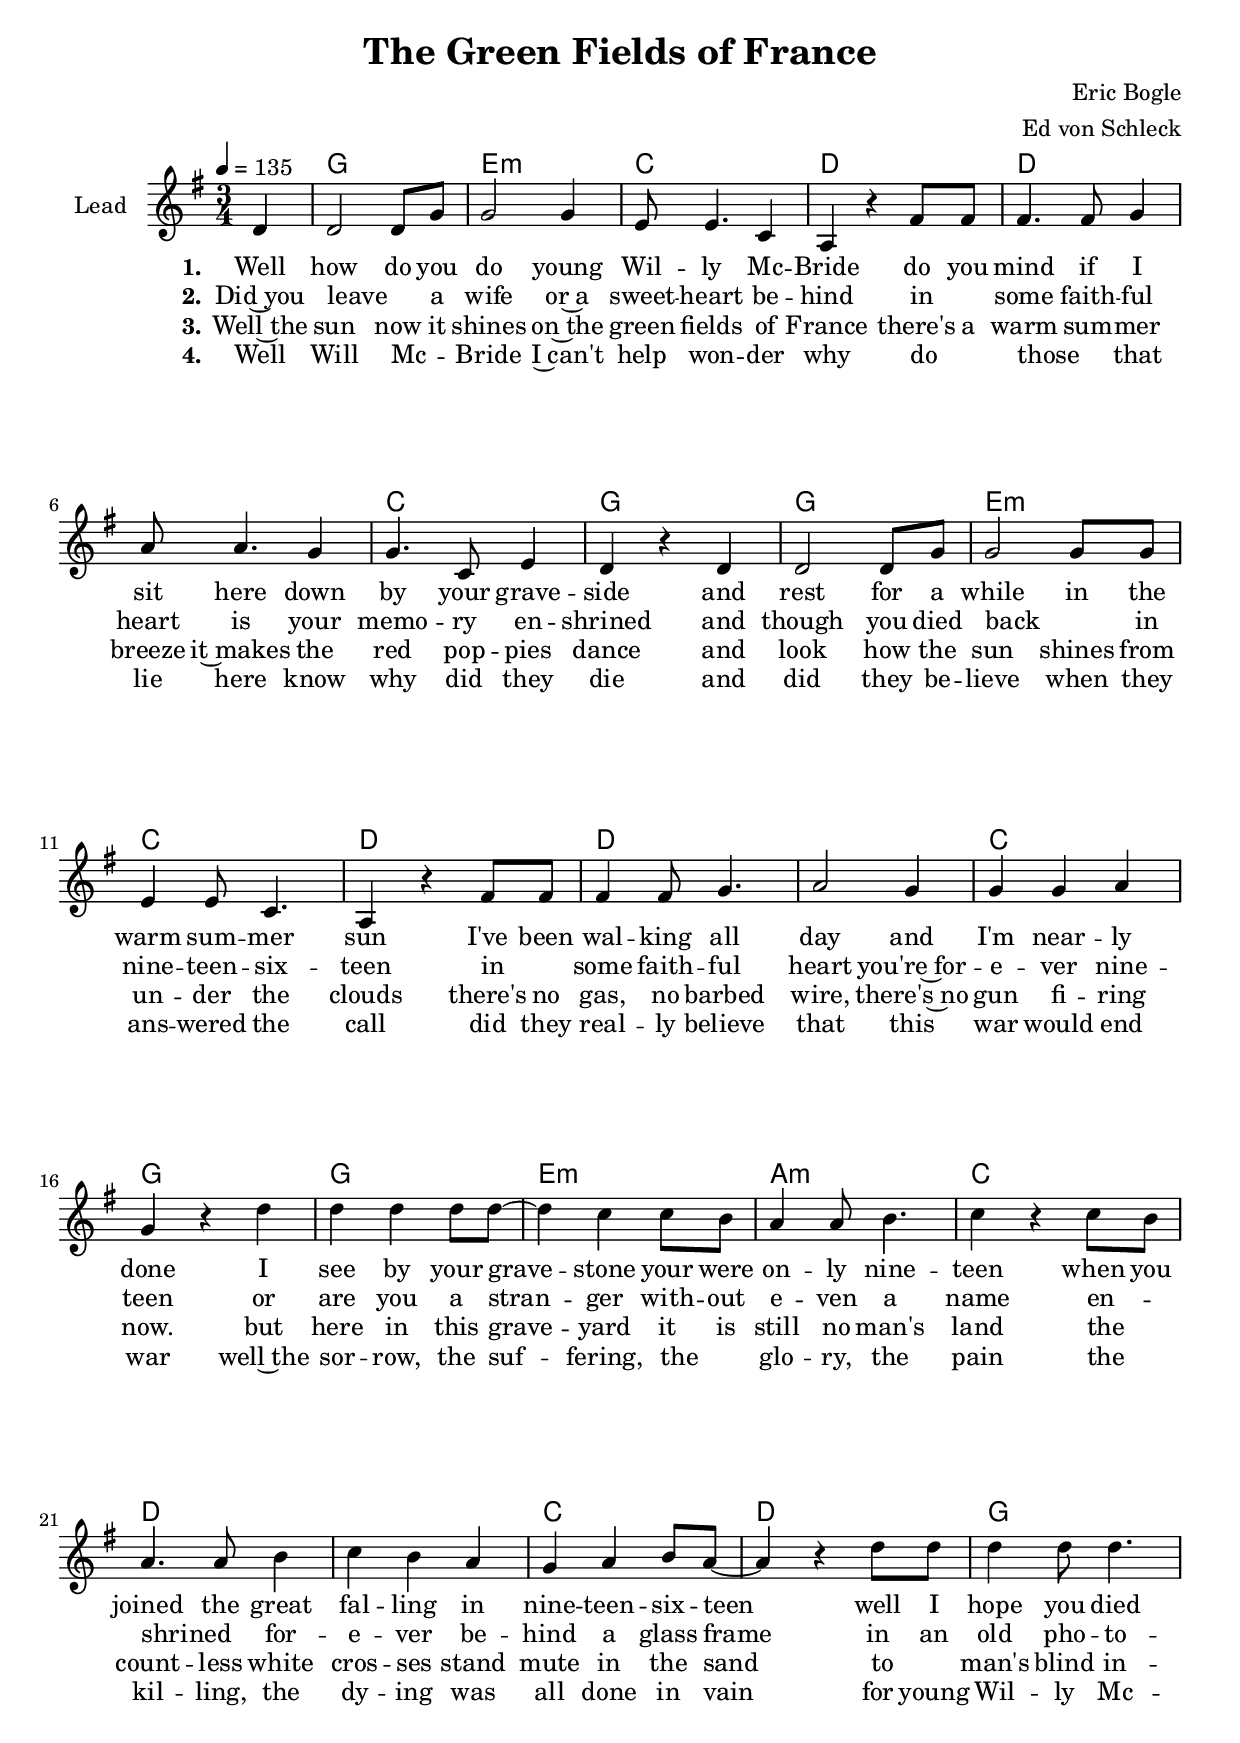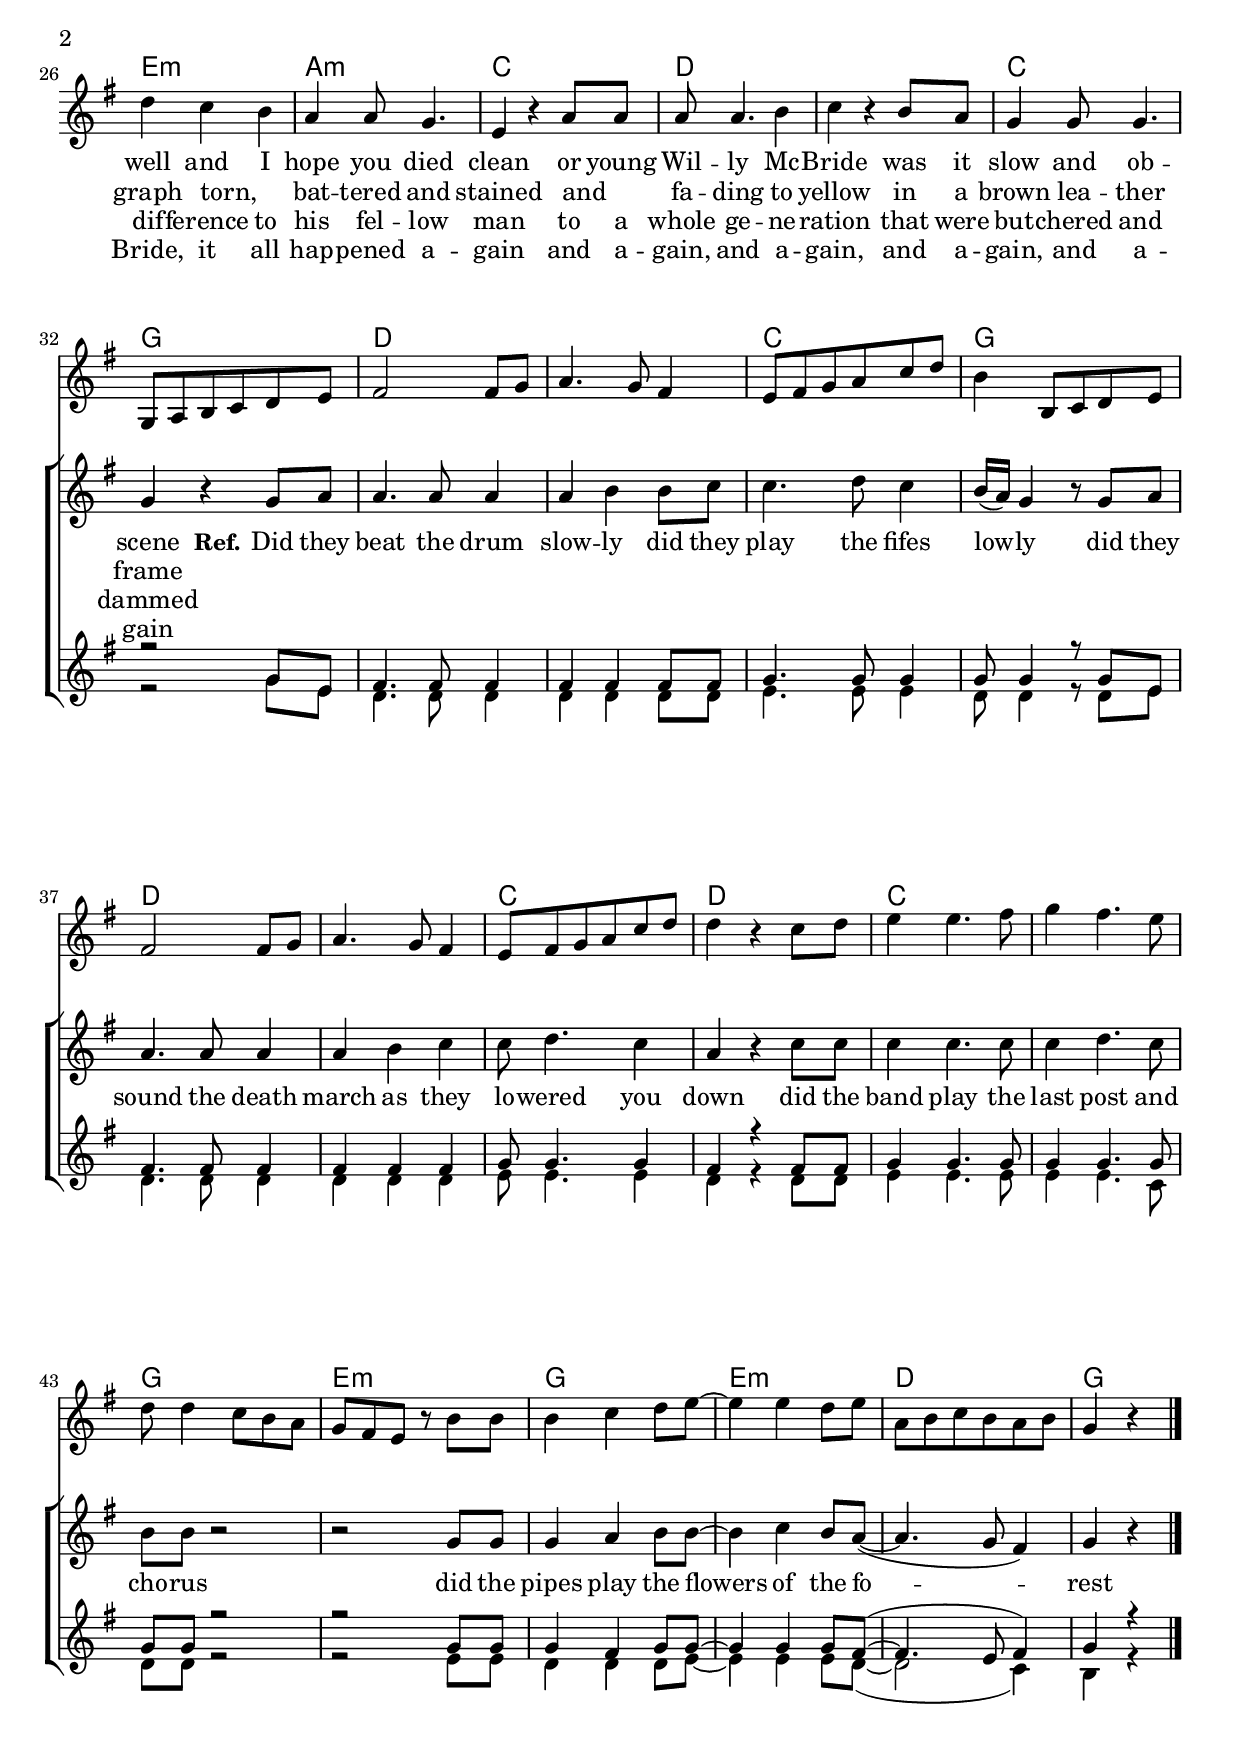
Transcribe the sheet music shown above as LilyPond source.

\version "2.18.0"

#(set-global-staff-size 20)

\header {
  title = "The Green Fields of France"
  composer = "Eric Bogle"
  arranger = "Ed von Schleck"
}

global = {
  \key g \major
  \time 3/4
  \partial 4
  \tempo 4=135
}

chordNames = \chordmode {
  \global
  \germanChords
  s4

  g2. e:m c d
  d2.*2 c2. g2.
  g2. e:m c d
  d2.*2 c2. g2.

  g2. e:m a:m c
  d2.*2 c2. d2.
  g2. e:m a:m c
  d2.*2 c2. g2.

  d2.*2 c2. g
  d2.*2 c2. d
  c2.*2 g2. e:m
  g e:m d g2

}

lead = \relative c' {
  \global 
  d4

  d2 d8 g
  g2 g4
  e8 e4. c4
  a4 r4 fis'8 fis

  fis4. fis8 g4
  a8 a4. g4
  g4. c,8 e4
  d4 r d

  d2 d8 g
  g2 g8 g
  e4 e8 c4.
  a4 r fis'8 fis

  fis4 fis8 g4.
  a2 g4
  g g a
  g4 r d'


  d4 d d8 d~
  d4 c c8 b
  a4 a8 b4.
  c4 r c8 b

  a4. a8 b4
  c4 b a
  g a b8 a~
  a4 r d8 d

  d4 d8 d4.
  d4 c b
  a a8 g4.
  e4 r a8 a

  a a4. b4
  c4 r b8 a
  g4 g8 g4.
  g4 r g8 a


  a4. a8 a4
  a b b8 c
  c4. d8 c4
  b16( a) g4 r8 g a

  a4. a8 a4
  a b c
  c8 d4. c4
  a4 r c8 c

  c4 c4. c8
  c4 d4. c8
  b b r2
  r2 g8 g

  g4 a b8 b~
  b4 c b8 a~(
  a4. g8 fis4)
  g4 r4
  \bar "|."
  
}

backingOne = \relative c'' {
  \global
  r4

  R2.*31
  r2 g8 e

  fis4. fis8 fis4
  fis4 fis fis8 fis
  g4. g8 g4
  g8 g4 r8 g e

  fis4. fis8 fis4
  fis4 fis fis
  g8 g4. g4
  fis4 r fis8 fis

  g4 g4. g8
  g4 g4. g8
  g g r2
  r2 g8 g

  g4 fis g8 g~
  g4 g g8 fis~(
  fis4. e8 fis4)
  g4 r4


}

backingTwo = \relative c'' {
  \global
  r4

  R2.*31
  r2 g8 e

  d4. d8 d4
  d4 d d8 d
  e4. e8 e4
  d8 d4 r8 d8 e

  d4. d8 d4
  d d d
  e8 e4. e4
  d4 r d8 d

  e4 e4. e8
  e4 e4. c8
  d8 d r2
  r2 e8 e

  d4 d d8 e~
  e4 e e8 d~(
  d2 c4)
  b4 r4
}

violin = \relative c' {
  \global
  r4
  R2.*31
  g8 a b c d e

  fis2 fis8 g
  a4. g8 fis4
  e8 fis g a c d
  b4 b,8 c d e

  fis2 fis8 g
  a4. g8 fis4
  e8 fis g a c d
  d4 r c8 d

  e4 e4. fis8
  g4 fis4. e8
  d8 d4 c8 b a
  g fis e r b' b

  b4 c d8 e~
  e4 e d8 e
  a,8 b c b a b
  g4 r4
}

verseOne = \lyricmode {
  \set stanza = "1."
  Well how do you do young Wil -- ly Mc -- Bride
  do you mind if I sit here down by your grave -- side
  and rest for a while in the warm sum -- mer sun
  I've been wal -- king all day and I'm near -- ly done

  I see by your grave -- stone your were on -- ly nine -- teen
  when you joined the great fal -- ling in nine -- teen -- six -- teen
  well I hope you died well and I hope you died clean
  or young Wil -- ly Mc -- Bride was it slow and ob -- scene

  \set stanza = "Ref."
  Did they beat the drum slow -- ly
  did they play the fifes low -- ly
  did they sound the death march as they lo -- wered you down
  did the band play the last post and cho -- rus
  did the pipes play the flowers of the fo -- rest
}

verseTwo = \lyricmode {
  \set stanza = "2."
  Did~you leave _ a wife or~a sweet -- heart be -- hind
  in _ some faith -- ful heart is your memo -- ry en -- shrined
  and though you died back _ in nine -- teen -- six -- teen
  in _ some faith -- ful heart you're~for -- e -- ver nine -- teen
   
  or are you a stran -- ger with -- out e -- ven a name
  en --  _ shrined _ for -- e -- ver be -- hind a glass frame
  in an old pho -- to -- graph torn, _ bat -- tered and stained
  and _ fa -- ding to yellow in a brown lea -- ther frame

}

verseThree = \lyricmode {
  \set stanza = "3."
  Well~the sun now it shines on~the green fields of France
  there's a warm sum -- mer breeze it~makes the red pop -- pies dance
  and look how the sun shines from un -- der the clouds
  there's no gas, no barbed wire, there's~no gun fi -- ring now.
   
  but here in this grave -- yard it is still no man's land
  the _ count -- less white cros -- ses stand mute in the sand
  to _ man's blind in -- dif -- ference to his fel -- low man
  to a whole ge -- ne -- ration that were but -- chered and dammed
  
}

verseFour = \lyricmode {
  \set stanza = "4."
  Well Will Mc -- _ Bride I~can't help won -- der why
  do _ those _ that lie here know why did they die
  and did they be -- lieve when they ans -- wered the call
  did they real -- ly believe that this war would end war
   
  well~the sor -- row, the suf -- fering, the _ glo -- ry, the pain
  the _ kil -- ling, the dy -- ing was all done in vain
  for young Wil -- ly Mc -- Bride, it all hap -- pened a -- gain
  and a -- gain, and a -- gain, and a -- gain, and a -- gain
}

verseFive = \lyricmode {
  \set stanza = "5."
}

chordsPart = \new ChordNames \chordNames

violinPart = \new Staff \violin

choirPart = \new ChoirStaff <<
  \new Staff \with {
    instrumentName = \markup \center-column { "Lead" }
  } <<
    \new Voice = "lead" { \lead }
  >>
  \new Lyrics \with {
    \override VerticalAxisGroup #'staff-affinity = #CENTER
  } \lyricsto "lead" \verseOne
  \new Lyrics \with {
    \override VerticalAxisGroup #'staff-affinity = #CENTER
  } \lyricsto "lead" \verseTwo
  \new Lyrics \with {
    \override VerticalAxisGroup #'staff-affinity = #CENTER
  } \lyricsto "lead" \verseThree
  \new Lyrics \with {
    \override VerticalAxisGroup #'staff-affinity = #CENTER
  } \lyricsto "lead" \verseFour
  \new Lyrics \with {
    \override VerticalAxisGroup #'staff-affinity = #CENTER
  } \lyricsto "lead" \verseFive
  \new Staff \with {
    instrumentName = \markup \center-column { "Backing 1" "Backing 2" }
  } <<
    \new Voice = "backingOne" { \voiceOne \backingOne }
    \new Voice = "backingTwo" { \voiceTwo \backingTwo }
  >>
>>

\score {
  <<
    \chordsPart
    \violinPart
    \choirPart
  >>
  \layout {
    \context {
      \RemoveEmptyStaffContext
      \override VerticalAxisGroup #'remove-first = ##t
    }
  }
  \midi {
    \context {
      \Score
      tempoWholesPerMinute = #(ly:make-moment 100 4)
    }
  }
}
